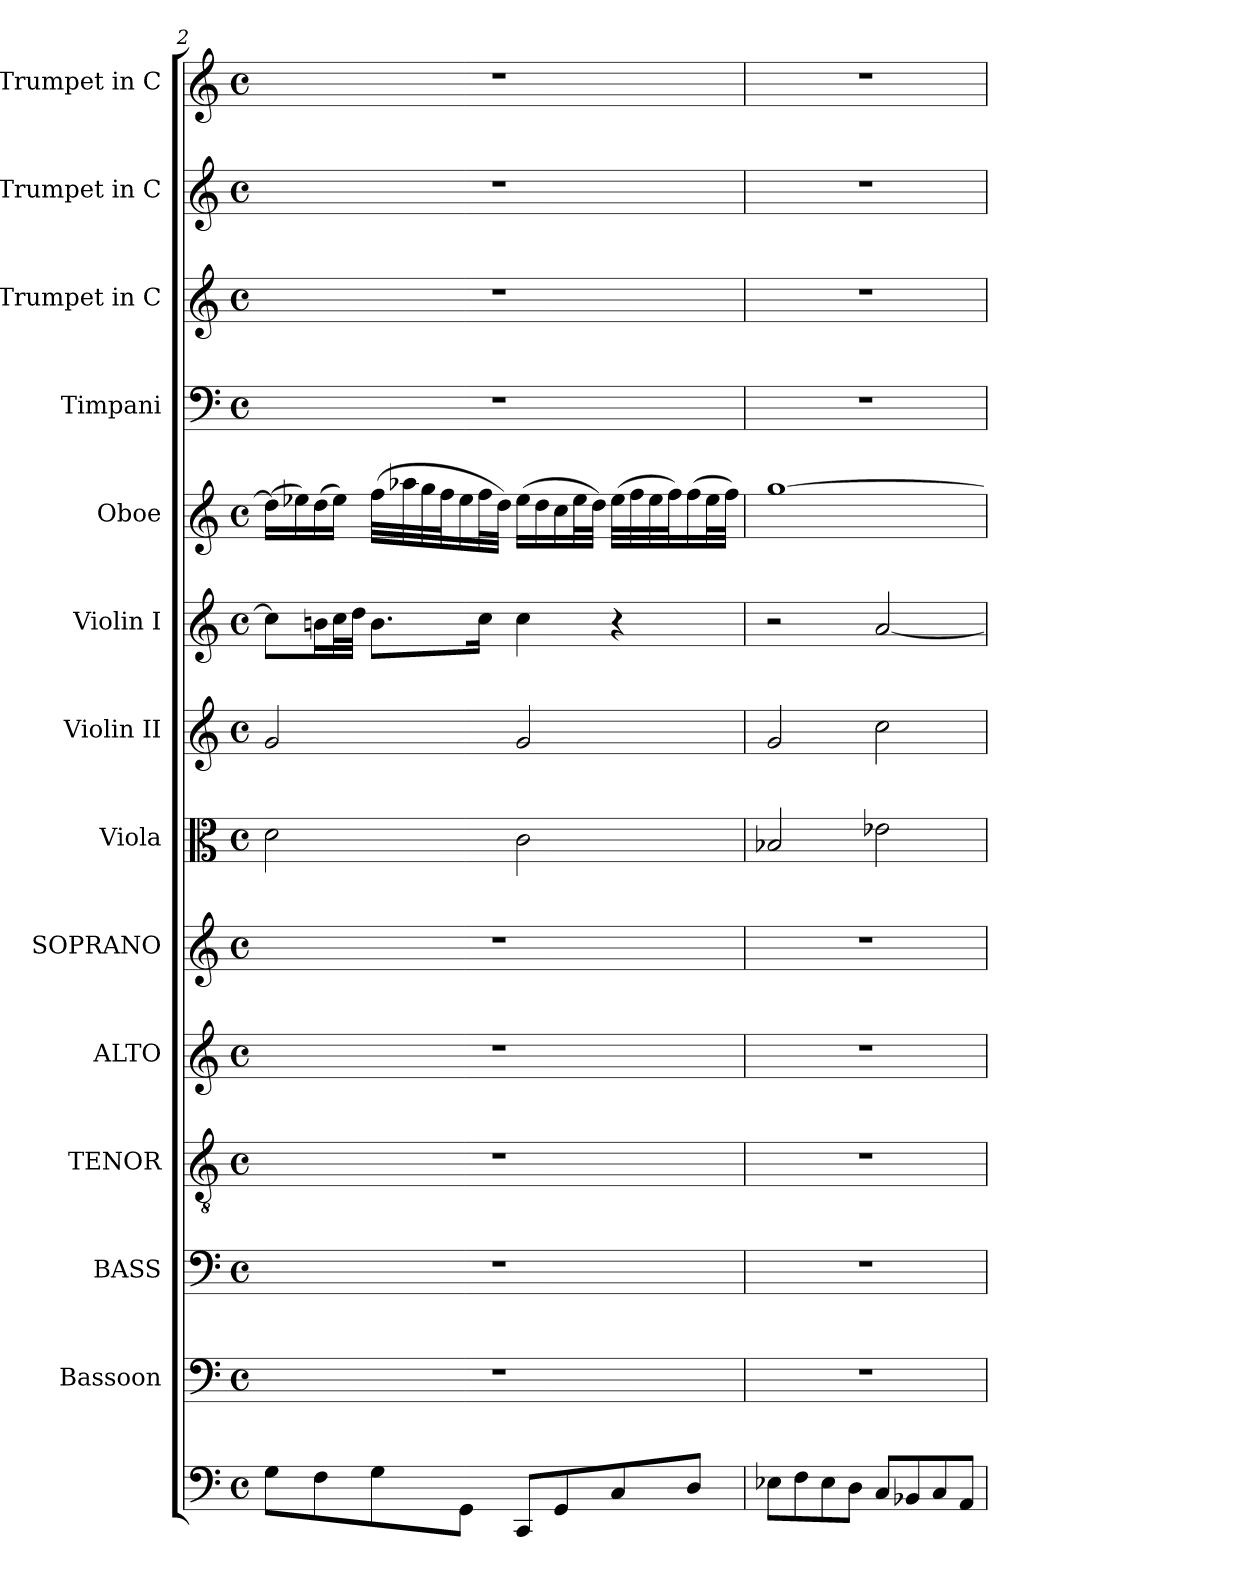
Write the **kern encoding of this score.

**kern	**kern	**kern	**kern	**kern	**kern	**kern	**kern	**kern	**kern	**kern	**kern	**kern	**kern
*part14	*part13	*part12	*part11	*part10	*part9	*part8	*part7	*part6	*part5	*part4	*part3	*part2	*part1
*staff14	*staff13	*staff12	*staff11	*staff10	*staff9	*staff8	*staff7	*staff6	*staff5	*staff4	*staff3	*staff2	*staff1
*	*I"Bassoon	*I"BASS	*I"TENOR	*I"ALTO	*I"SOPRANO	*I"Viola	*I"Violin II	*I"Violin I	*I"Oboe	*I"Timpani	*I"Trumpet in C	*I"Trumpet in C	*I"Trumpet in C
*	*	*	*	*I'Alto	*I'Soprano	*I'Viola	*I'Violin II	*I'Violin I	*I'Oboe	*I'Timp.	*	*	*
*clefF4	*clefF4	*clefF4	*clefGv2	*clefG2	*clefG2	*clefC3	*clefG2	*clefG2	*clefG2	*clefF4	*clefG2	*clefG2	*clefG2
*	*	*	*ITrd7c12	*	*	*	*	*	*	*	*	*	*
*k[]	*k[]	*k[]	*k[]	*k[]	*k[]	*k[]	*k[]	*k[]	*k[]	*k[]	*k[]	*k[]	*k[]
*C:	*C:	*C:	*C:	*C:	*C:	*C:	*C:	*C:	*C:	*C:	*C:	*C:	*C:
*M4/4	*M4/4	*M4/4	*M4/4	*M4/4	*M4/4	*M4/4	*M4/4	*M4/4	*M4/4	*M4/4	*M4/4	*M4/4	*M4/4
*met(c)	*met(c)	*met(c)	*met(c)	*met(c)	*met(c)	*met(c)	*met(c)	*met(c)	*met(c)	*met(c)	*met(c)	*met(c)	*met(c)
=2	=2	=2	=2	=2	=2	=2	=2	=2	=2	=2	=2	=2	=2
8Gi\L	1r	1r	1r	1r	1r	2di\	2gi/	8cci\L]	(16ddi\LL]	1r	1r	1r	1r
.	.	.	.	.	.	.	.	.	16ee-i\)	.	.	.	.
8Fi\	.	.	.	.	.	.	.	16bni\L	(16ddi\	.	.	.	.
.	.	.	.	.	.	.	.	32cci\L	16ee-i\JJ)	.	.	.	.
.	.	.	.	.	.	.	.	32ddi\JJJ	.	.	.	.	.
8Gi\	.	.	.	.	.	.	.	8.bi\L	(32ffi\LLL	.	.	.	.
.	.	.	.	.	.	.	.	.	32aa-Xi\	.	.	.	.
.	.	.	.	.	.	.	.	.	32ggi\	.	.	.	.
.	.	.	.	.	.	.	.	.	32ffi\J	.	.	.	.
8GGi\J	.	.	.	.	.	.	.	.	16ee-i\	.	.	.	.
.	.	.	.	.	.	.	.	16cci\Jk	32ffi\L	.	.	.	.
.	.	.	.	.	.	.	.	.	32ddi\JJJ)	.	.	.	.
8CCi/L	.	.	.	.	.	2ci\	2gi/	4cci\	(16ee-i\LL	.	.	.	.
.	.	.	.	.	.	.	.	.	16ddi\	.	.	.	.
8GGi/	.	.	.	.	.	.	.	.	16cci\	.	.	.	.
.	.	.	.	.	.	.	.	.	32ee-i\L	.	.	.	.
.	.	.	.	.	.	.	.	.	32ddi\JJJ)	.	.	.	.
8Ci/	.	.	.	.	.	.	.	4r	(32ee-i\LLL	.	.	.	.
.	.	.	.	.	.	.	.	.	32ffi\	.	.	.	.
.	.	.	.	.	.	.	.	.	32ee-i\	.	.	.	.
.	.	.	.	.	.	.	.	.	32ffi\J)	.	.	.	.
8Di/J	.	.	.	.	.	.	.	.	(16ffi\	.	.	.	.
.	.	.	.	.	.	.	.	.	32ee-i\L	.	.	.	.
.	.	.	.	.	.	.	.	.	32ffi\JJJ)	.	.	.	.
=3	=3	=3	=3	=3	=3	=3	=3	=3	=3	=3	=3	=3	=3
8E-i\L	1r	1r	1r	1r	1r	2B-i/	2gi/	2r	[1ggi	1r	1r	1r	1r
8Fi\	.	.	.	.	.	.	.	.	.	.	.	.	.
8E-i\	.	.	.	.	.	.	.	.	.	.	.	.	.
8Di\J	.	.	.	.	.	.	.	.	.	.	.	.	.
8Ci/L	.	.	.	.	.	2e-i\	2cci\	[2ai/	.	.	.	.	.
8BB-i/	.	.	.	.	.	.	.	.	.	.	.	.	.
8Ci/	.	.	.	.	.	.	.	.	.	.	.	.	.
8AAi/J	.	.	.	.	.	.	.	.	.	.	.	.	.
=	=	=	=	=	=	=	=	=	=	=	=	=	=
*-	*-	*-	*-	*-	*-	*-	*-	*-	*-	*-	*-	*-	*-
